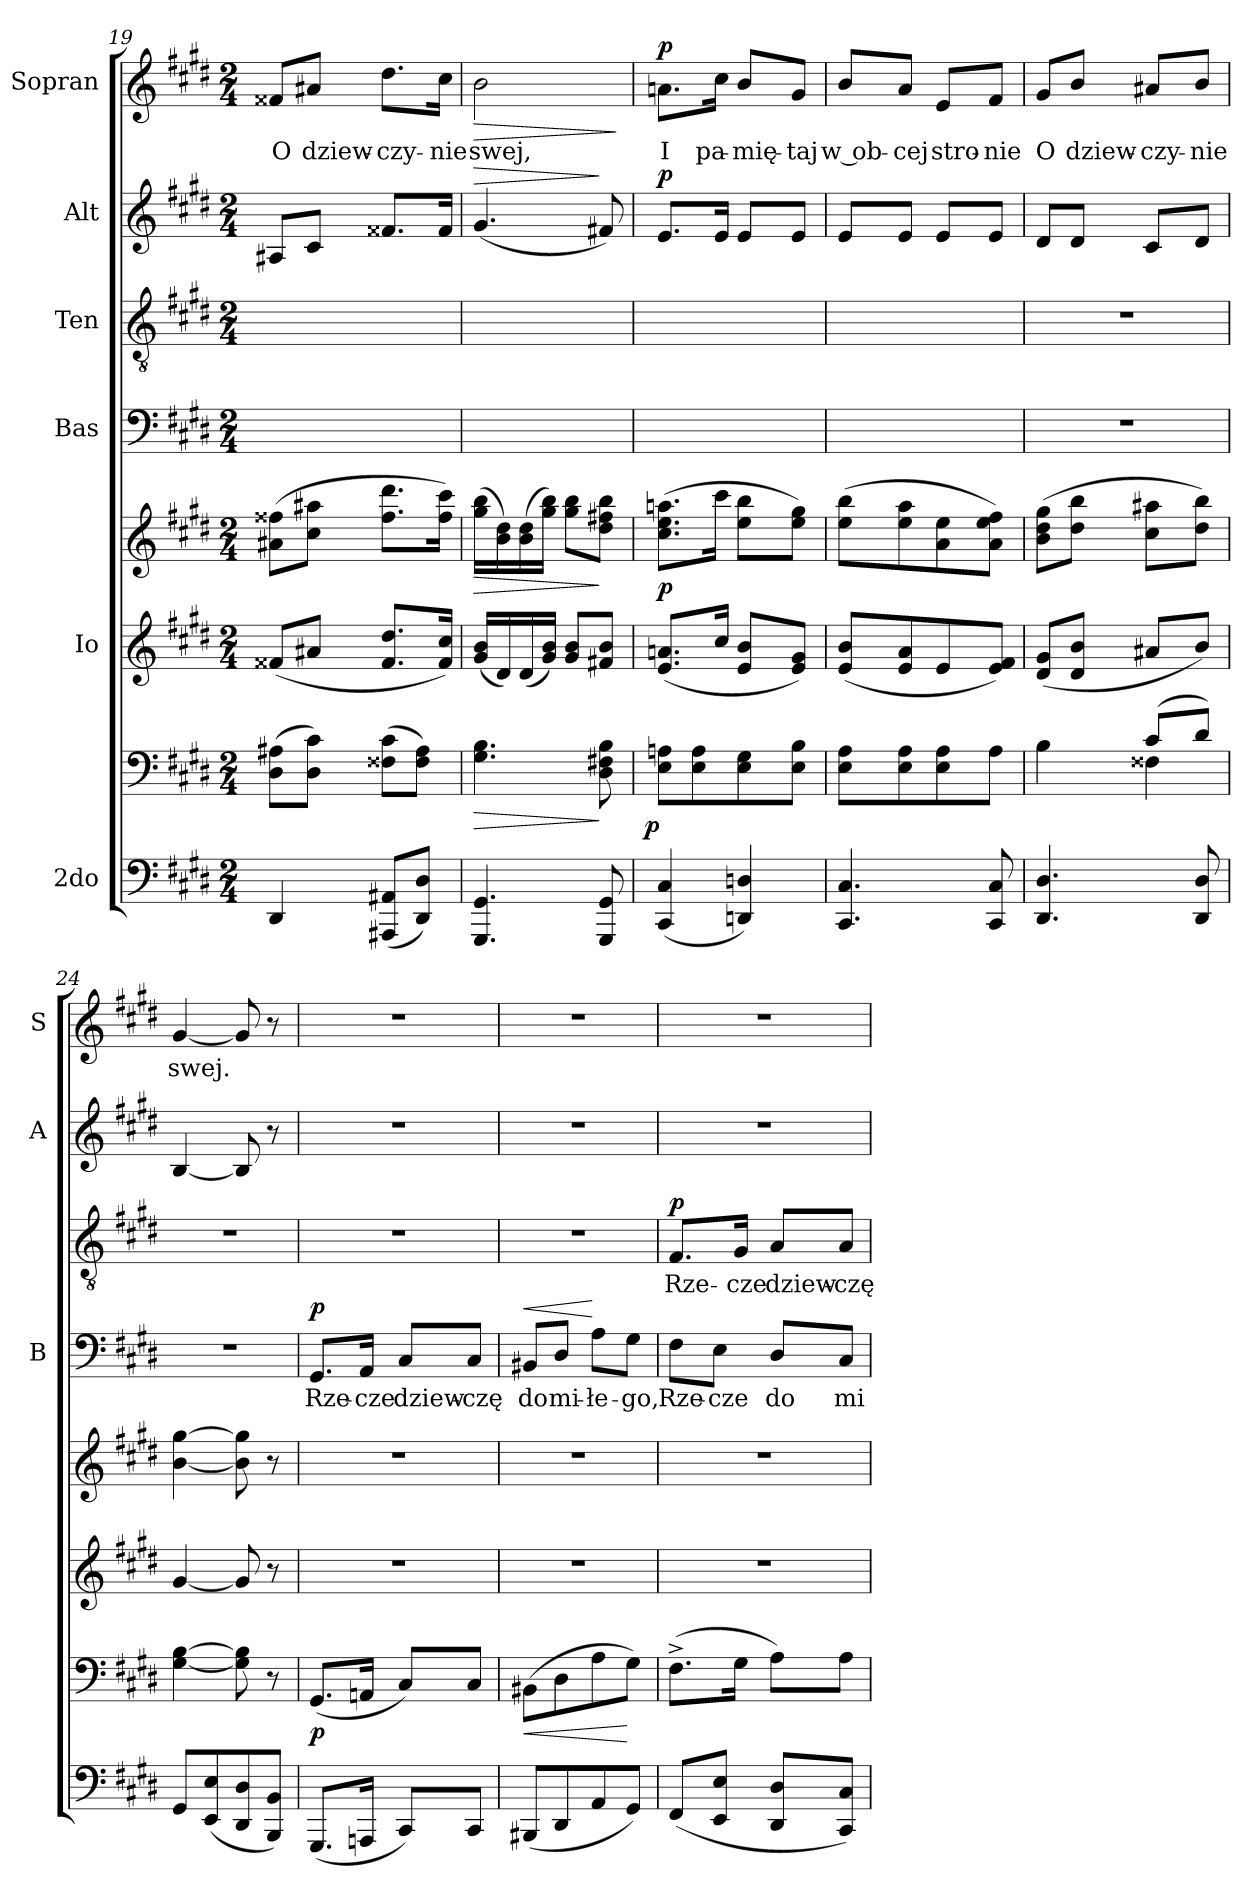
**kern	**kern	**dynam	**kern	**kern	**dynam	**kern	**text	**dynam	**kern	**text	**dynam	**kern	**dynam	**kern	**text	**dynam
*part6	*part6	*part6	*part5	*part5	*part5	*part4	*part4	*part4	*part3	*part3	*part3	*part2	*part2	*part1	*part1	*part1
*staff8	*staff7	*staff7/8	*staff6	*staff5	*staff5/6	*staff4	*staff4	*staff4	*staff3	*staff3	*staff3	*staff2	*staff2	*staff1	*staff1	*staff1
*I"2do	*	*	*I"Io	*	*	*I"Bas	*	*	*I"Ten	*	*	*I"Alt	*	*I"Sopran	*	*
*	*	*	*	*	*	*I'B	*	*	*	*	*	*I'A	*	*I'S	*	*
*clefF4	*clefF4	*	*clefG2	*clefG2	*	*clefF4	*	*	*clefGv2	*	*	*clefG2	*	*clefG2	*	*
*k[f#c#g#d#]	*k[f#c#g#d#]	*	*k[f#c#g#d#]	*k[f#c#g#d#]	*	*k[f#c#g#d#]	*	*	*k[f#c#g#d#]	*	*	*k[f#c#g#d#]	*	*k[f#c#g#d#]	*	*
*c#:	*c#:	*	*c#:	*c#:	*	*c#:	*	*	*c#:	*	*	*c#:	*	*c#:	*	*
*M2/4	*M2/4	*	*M2/4	*M2/4	*	*M2/4	*	*	*M2/4	*	*	*M2/4	*	*M2/4	*	*
=19	=19	=19	=19	=19	=19	=19	=19	=19	=19	=19	=19	=19	=19	=19	=19	=19
4DD#/	(8D#\ 8A#X\L	.	(8f##X/L	(8a#X\ 8ff##X\L	.	2ryy	.	.	2ryy	.	.	8A#X/L	.	8f##X/L	O	.
.	8D#\ 8c#\J)	.	8a#X/J	8cc#\ 8aa#X\J	.	.	.	.	.	.	.	8c#/J	.	8a#X/J	dziew-	.
(8AAA#X/ 8AA#X/L	(8F##X\ 8c#\L	.	8.f##/ 8.dd#/L	8.ff##\ 8.ddd#\L	.	.	.	.	.	.	.	8.f##X/L	.	8.dd#\L	-czy-	.
8DD#/ 8D#/J)	8F##\ 8A#\J)	.	.	.	.	.	.	.	.	.	.	.	.	.	.	.
.	.	.	16f##/ 16cc#/Jk)	16ff##\ 16ccc#\Jk)	.	.	.	.	.	.	.	16f##/Jk	.	16cc#\Jk	-nie	.
=20	=20	=20	=20	=20	=20	=20	=20	=20	=20	=20	=20	=20	=20	=20	=20	=20
!	!	!LO:HP:b	!	!	!LO:HP:b	!	!	!	!	!	!	!	!LO:HP:a	!	!	!LO:HP:b
4.GGG#/ 4.GG#/	4.G#\ 4.B\	>	(16g#/ 16b/LL	(16gg#\ 16bb\LL	>	2ryy	.	.	2ryy	.	.	(4.g#/	>	2b\	swej,	>
.	.	.	16d#/)	16b\ 16dd#\)	.	.	.	.	.	.	.	.	.	.	.	.
.	.	.	(16d#/	(16b\ 16dd#\	.	.	.	.	.	.	.	.	.	.	.	.
.	.	.	16g#/ 16b/JJ)	16gg#\ 16bb\JJ)	.	.	.	.	.	.	.	.	.	.	.	.
.	.	.	8g#/ 8b/L	8gg#\ 8bb\L	.	.	.	.	.	.	.	.	.	.	.	.
8GGG#/ 8GG#/	8D#\ 8F#X\ 8B\	]	8f#X/ 8b/J	8dd#\ 8ff#X\ 8bb\J	]	.	.	.	.	.	.	8f#X/)	]	.	.	.
.	.	.	.	.	.	.	.	.	.	.	.	.	.	.	.	]
=21	=21	=21	=21	=21	=21	=21	=21	=21	=21	=21	=21	=21	=21	=21	=21	=21
!	!	!LO:DY:rj	!	!	!	!	!	!	!	!	!	!	!LO:DY:a	!	!	!LO:DY:a
(4CC#/ 4C#/	8E\ 8An\L	p	(8.e/ 8.an/L	(8.cc#\ 8.ee\ 8.aan\L	p	2ryy	.	.	2ryy	.	.	8.e/L	p	8.an\L	I	p
.	8E\ 8A\	.	.	.	.	.	.	.	.	.	.	.	.	.	.	.
.	.	.	16cc#/Jk	16ccc#\Jk	.	.	.	.	.	.	.	16e/Jk	.	16cc#\Jk	pa-	.
4DDn/ 4Dn/)	8E\ 8G#\	.	8e/ 8b/L	8ee\ 8bb\L	.	.	.	.	.	.	.	8e/L	.	8b/L	-mię-	.
.	8E\ 8B\J	.	8e/ 8g#/J)	8ee\ 8gg#\J)	.	.	.	.	.	.	.	8e/J	.	8g#/J	-taj	.
=22	=22	=22	=22	=22	=22	=22	=22	=22	=22	=22	=22	=22	=22	=22	=22	=22
4.CC#/ 4.C#/	8E\ 8A\L	.	(8e/ 8b/L	(8ee\ 8bb\L	.	2ryy	.	.	2ryy	.	.	8e/L	.	8b/L	w ob-	.
.	8E\ 8A\	.	8e/ 8a/	8ee\ 8aa\	.	.	.	.	.	.	.	8e/J	.	8a/J	-cej	.
.	8E\ 8A\	.	8e/	8a\ 8ee\	.	.	.	.	.	.	.	8e/L	.	8e/L	stro-	.
8CC#/ 8C#/	8A\J	.	8e/ 8f#/J)	8a\ 8ee\ 8ff#\J)	.	.	.	.	.	.	.	8e/J	.	8f#/J	-nie	.
=23	=23	=23	=23	=23	=23	=23	=23	=23	=23	=23	=23	=23	=23	=23	=23	=23
*	*^	*	*	*	*	*	*	*	*	*	*	*	*	*	*	*
4.DD#/ 4.D#/	4B\	4ryy	.	(8d#/ 8g#/L	(8b\ 8dd#\ 8gg#\L	.	2r	.	.	2r	.	.	8d#/L	.	8g#/L	O	.
.	.	.	.	8d#/ 8b/J	8dd#\ 8bb\J	.	.	.	.	.	.	.	8d#/J	.	8b/J	dziew-	.
.	(<8c#/L	4F##X\	.	8a#X/L	8cc#\ 8aa#X\L	.	.	.	.	.	.	.	8c#/L	.	8a#X/L	-czy-	.
8DD#/ 8D#/	8d#/J)	.	.	8b/J)	8dd#\ 8bb\J)	.	.	.	.	.	.	.	8d#/J	.	8b/J	-nie	.
*	*v	*v	*	*	*	*	*	*	*	*	*	*	*	*	*	*	*
=24	=24	=24	=24	=24	=24	=24	=24	=24	=24	=24	=24	=24	=24	=24	=24	=24
8GG#/L	[4G#\ [4B\	.	[4g#/	[4b\ [4gg#\	.	2r	.	.	2r	.	.	[4B/	.	[4g#/	swej.	.
(8EE/ 8E/	.	.	.	.	.	.	.	.	.	.	.	.	.	.	.	.
8DD#/ 8D#/	8G#]\ 8B]\	.	8g#/]	8b]\ 8gg#]\	.	.	.	.	.	.	.	8B/]	.	8g#/]	.	.
8BBB/ 8BB/J)	8r	.	8r	8r	.	.	.	.	.	.	.	8r	.	8r	.	.
=25	=25	=25	=25	=25	=25	=25	=25	=25	=25	=25	=25	=25	=25	=25	=25	=25
!	!	!	!	!	!	!	!	!LO:DY:a	!	!	!	!	!	!	!	!
(8.GGG#/L	(8.GG#/L	p	2r	2r	.	8.GG#/L	Rze-	p	2r	.	.	2r	.	2r	.	.
16AAAn/Jk	16AAn/Jk	.	.	.	.	16AA/Jk	-cze	.	.	.	.	.	.	.	.	.
8CC#/L)	8C#/L)	.	.	.	.	8C#/L	dziew-	.	.	.	.	.	.	.	.	.
8CC#/J	8C#/J	.	.	.	.	8C#/J	-czę	.	.	.	.	.	.	.	.	.
=26	=26	=26	=26	=26	=26	=26	=26	=26	=26	=26	=26	=26	=26	=26	=26	=26
!	!	!LO:HP:b	!	!	!	!	!	!LO:HP:a	!	!	!	!	!	!	!	!
(8BBB#X/L	(8BB#X\L	<	2r	2r	.	8BB#X/L	do	<	2r	.	.	2r	.	2r	.	.
8DD#/	8D#\	.	.	.	.	8D#/J	mi-	.	.	.	.	.	.	.	.	.
8AA/	8A\	.	.	.	.	8A\L	-łe-	[	.	.	.	.	.	.	.	.
8GG#/J)	8G#\J)	[	.	.	.	8G#\J	-go,	.	.	.	.	.	.	.	.	.
=27	=27	=27	=27	=27	=27	=27	=27	=27	=27	=27	=27	=27	=27	=27	=27	=27
!	!	!	!	!	!	!	!	!	!	!	!LO:DY:a	!	!	!	!	!
(8FF#/L	(8.F#^\L	.	2r	2r	.	8F#\L	Rze-	.	8.F#/L	Rze-	p	2r	.	2r	.	.
8EE/ 8E/J	.	.	.	.	.	8E\J	-cze	.	.	.	.	.	.	.	.	.
.	16G#\Jk	.	.	.	.	.	.	.	16G#/Jk	-cze	.	.	.	.	.	.
8DD#/ 8D#/L	8A\L)	.	.	.	.	8D#/L	do	.	8A/L	dziew-	.	.	.	.	.	.
8CC#/ 8C#/J)	8A\J	.	.	.	.	8C#/J	mi-	.	8A/J	-czę	.	.	.	.	.	.
=	=	=	=	=	=	=	=	=	=	=	=	=	=	=	=	=
*-	*-	*-	*-	*-	*-	*-	*-	*-	*-	*-	*-	*-	*-	*-	*-	*-
